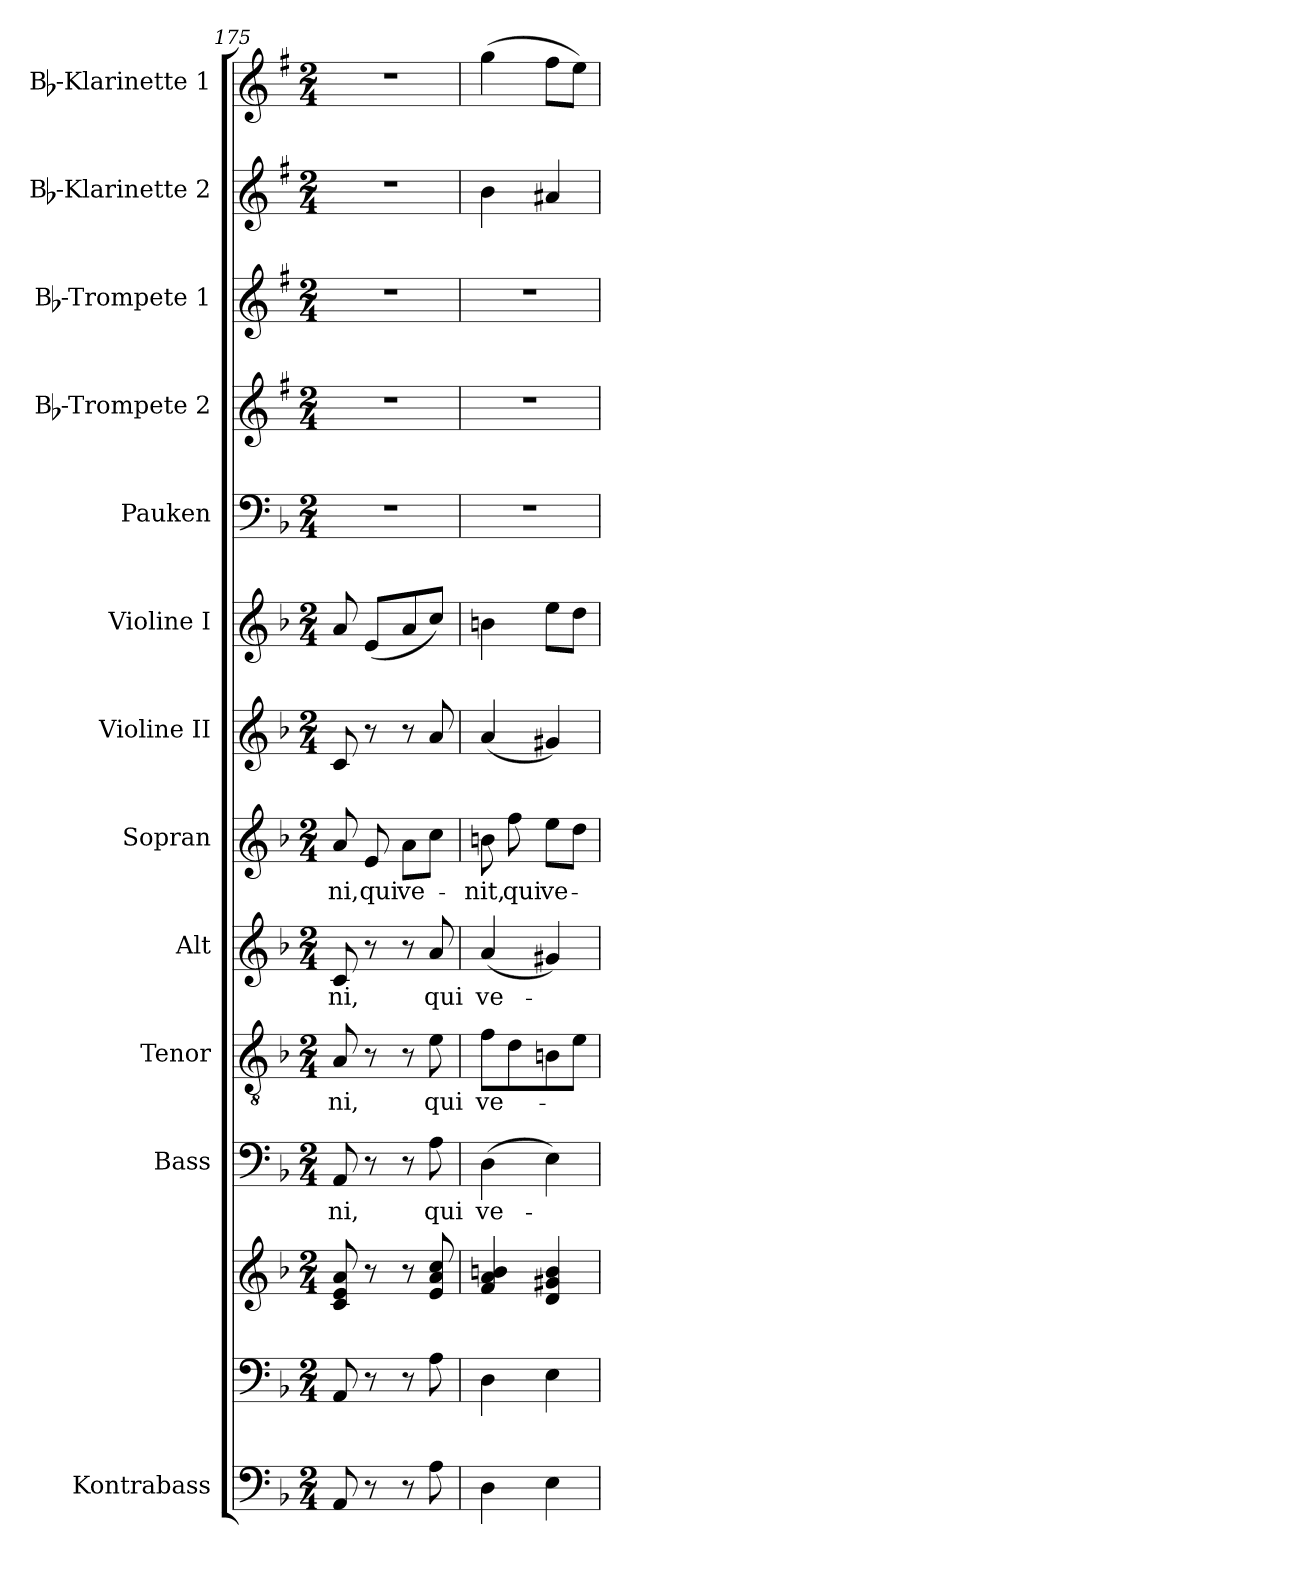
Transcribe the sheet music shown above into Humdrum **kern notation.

**kern	**kern	**kern	**kern	**text	**kern	**text	**kern	**text	**kern	**text	**kern	**kern	**kern	**kern	**kern	**kern	**kern
*part13	*part12	*part12	*part11	*part11	*part10	*part10	*part9	*part9	*part8	*part8	*part7	*part6	*part5	*part4	*part3	*part2	*part1
*staff14	*staff13	*staff12	*staff11	*staff11	*staff10	*staff10	*staff9	*staff9	*staff8	*staff8	*staff7	*staff6	*staff5	*staff4	*staff3	*staff2	*staff1
*I"Kontrabass	*	*	*I"Bass	*	*I"Tenor	*	*I"Alt	*	*I"Sopran	*	*I"Violine II	*I"Violine I	*I"Pauken	*I"Bb-Trompete 2	*I"Bb-Trompete 1	*I"Bb-Klarinette 2	*I"Bb-Klarinette 1
*I'Kb.	*	*	*I'B.	*	*I'T.	*	*I'A.	*	*I'S.	*	*I'Vl. II	*I'Vl. I	*I'Pk.	*I'Bb Trp. 2	*I'Bb Trp. 1	*I'Bb Kl. 2	*I'Bb Kl. 1
*clefF4	*clefF4	*clefG2	*clefF4	*	*clefGv2	*	*clefG2	*	*clefG2	*	*clefG2	*clefG2	*clefF4	*clefG2	*clefG2	*clefG2	*clefG2
*ITrd7c12	*	*	*	*	*	*	*	*	*	*	*	*	*	*ITrd1c2	*ITrd1c2	*ITrd1c2	*ITrd1c2
*k[b-]	*k[b-]	*k[b-]	*k[b-]	*	*k[b-]	*	*k[b-]	*	*k[b-]	*	*k[b-]	*k[b-]	*k[b-]	*k[b-]	*k[b-]	*k[b-]	*k[b-]
*F:	*F:	*F:	*F:	*	*F:	*	*F:	*	*F:	*	*F:	*F:	*F:	*F:	*F:	*F:	*F:
*M2/4	*M2/4	*M2/4	*M2/4	*	*M2/4	*	*M2/4	*	*M2/4	*	*M2/4	*M2/4	*M2/4	*M2/4	*M2/4	*M2/4	*M2/4
=175	=175	=175	=175	=175	=175	=175	=175	=175	=175	=175	=175	=175	=175	=175	=175	=175	=175
!	!	!	!	!LO:LY:b	!	!LO:LY:b	!	!LO:LY:b	!	!LO:LY:b	!	!	!	!	!	!	!
8AAA/	8AA/	8c/ 8e/ 8a/	8AA/	-ni,	8A/	-ni,	8c/	-ni,	8a/	-ni,	8c/	8a/	2r	2r	2r	2r	2r
!	!	!	!	!	!	!	!	!	!	!LO:LY:b	!	!	!	!	!	!	!
8r	8r	8r	8r	.	8r	.	8r	.	8e/	qui	8r	(<8e/L	.	.	.	.	.
!	!	!	!	!	!	!	!	!	!	!LO:LY:b	!	!	!	!	!	!	!
8r	8r	8r	8r	.	8r	.	8r	.	8a\L	ve-	8r	8a/	.	.	.	.	.
!	!	!	!	!LO:LY:b	!	!LO:LY:b	!	!LO:LY:b	!	!	!	!	!	!	!	!	!
8AA\	8A\	8e/ 8a/ 8cc/	8A\	qui	8e\	qui	8a/	qui	8cc\J	.	8a/	8cc/J)	.	.	.	.	.
=176	=176	=176	=176	=176	=176	=176	=176	=176	=176	=176	=176	=176	=176	=176	=176	=176	=176
!	!	!	!	!LO:LY:b	!	!LO:LY:b	!	!LO:LY:b	!	!LO:LY:b	!	!	!	!	!	!	!
4DD\	4D\	4f/ 4a/ 4bn/	(>4D\	ve-	8f\L	ve-	(<4a/	ve-	8bn\	-nit,	(<4a/	4bn\	2r	2r	2r	4a\	(>4ff\
!	!	!	!	!	!	!	!	!	!	!LO:LY:b	!	!	!	!	!	!	!
.	.	.	.	.	8d\	.	.	.	8ff\	qui	.	.	.	.	.	.	.
!	!	!	!	!	!	!	!	!	!	!LO:LY:b	!	!	!	!	!	!	!
4EE\	4E\	4d/ 4g#X/ 4b/	4E\)	.	8Bn\	.	4g#X/)	.	8ee\L	ve-	4g#X/)	8ee\L	.	.	.	4g#X/	8ee\L
.	.	.	.	.	8e\J	.	.	.	8dd\J	.	.	8dd\J	.	.	.	.	8dd\J)
=	=	=	=	=	=	=	=	=	=	=	=	=	=	=	=	=	=
*-	*-	*-	*-	*-	*-	*-	*-	*-	*-	*-	*-	*-	*-	*-	*-	*-	*-
